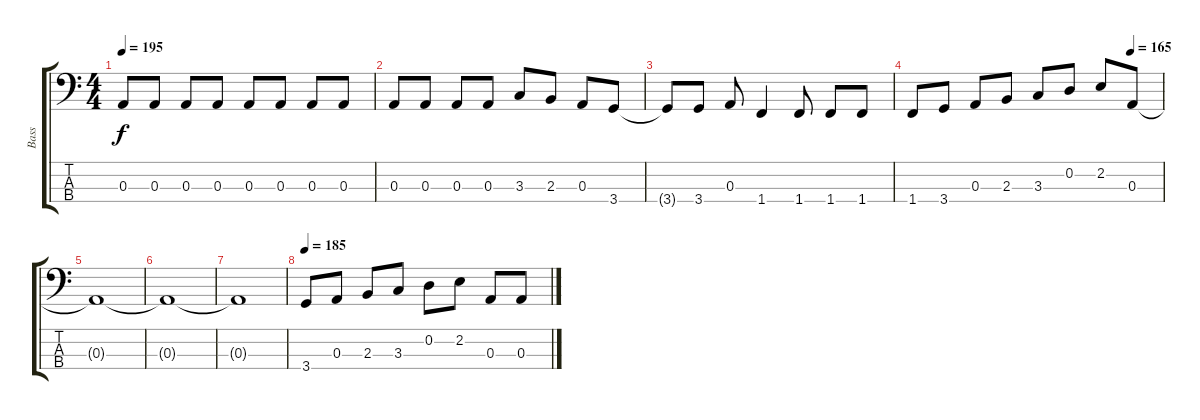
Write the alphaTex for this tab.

\track ("Bass" "Bass") {instrument electricbassfinger}
\staff {score tabs}
\tuning (G2 D2 A1 E1) {hide}
\ts (4 4)
\tempo 195
\clef f4
\ks c
0.3{t}.8{dy f} 0.3.8 0.3.8 0.3.8 0.3.8 0.3.8 0.3.8 0.3.8 |
0.3.8 0.3.8 0.3.8 0.3.8 3.3.8 2.3.8 0.3.8 3.4.8 |
3.4{t}.8 3.4.8 0.3.8 1.4.4 1.4.8 1.4.8 1.4.8 |
\tempo (165 0.875)
1.4.8 3.4.8 0.3.8 2.3.8 3.3.8 0.2.8 2.2.8 0.3.8 |
0.3{t}.1 |
0.3{t}.1 |
0.3{t}.1 |
\tempo 185
3.4.8 0.3.8 2.3.8 3.3.8 0.2.8 2.2.8 0.3.8 0.3.8
